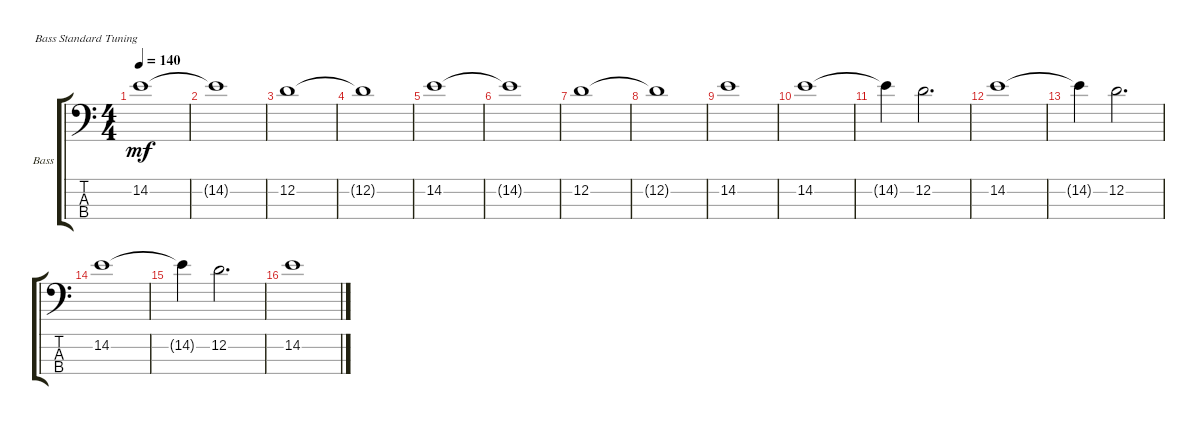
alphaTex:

\defaultSystemsLayout 4
\bracketExtendMode groupsimilarinstruments
\firstSystemTrackNameOrientation horizontal
\otherSystemsTrackNameOrientation horizontal
\track ("Electric Bass" "Bass") {instrument electricbassfinger}
\staff {score tabs}
\tuning (G2 D2 A1 E1)
\ts (4 4)
\tempo 140
\clef f4
\ks c
14.2.1{dy mf} |
14.2{t}.1 |
12.2.1 |
12.2{t}.1 |
14.2.1 |
14.2{t}.1 |
12.2.1 |
12.2{t}.1 |
14.2.1 |
14.2.1 |
14.2{t}.4 12.2.2{d} |
14.2.1 |
14.2{t}.4 12.2.2{d} |
14.2.1 |
14.2{t}.4 12.2.2{d} |
14.2.1
